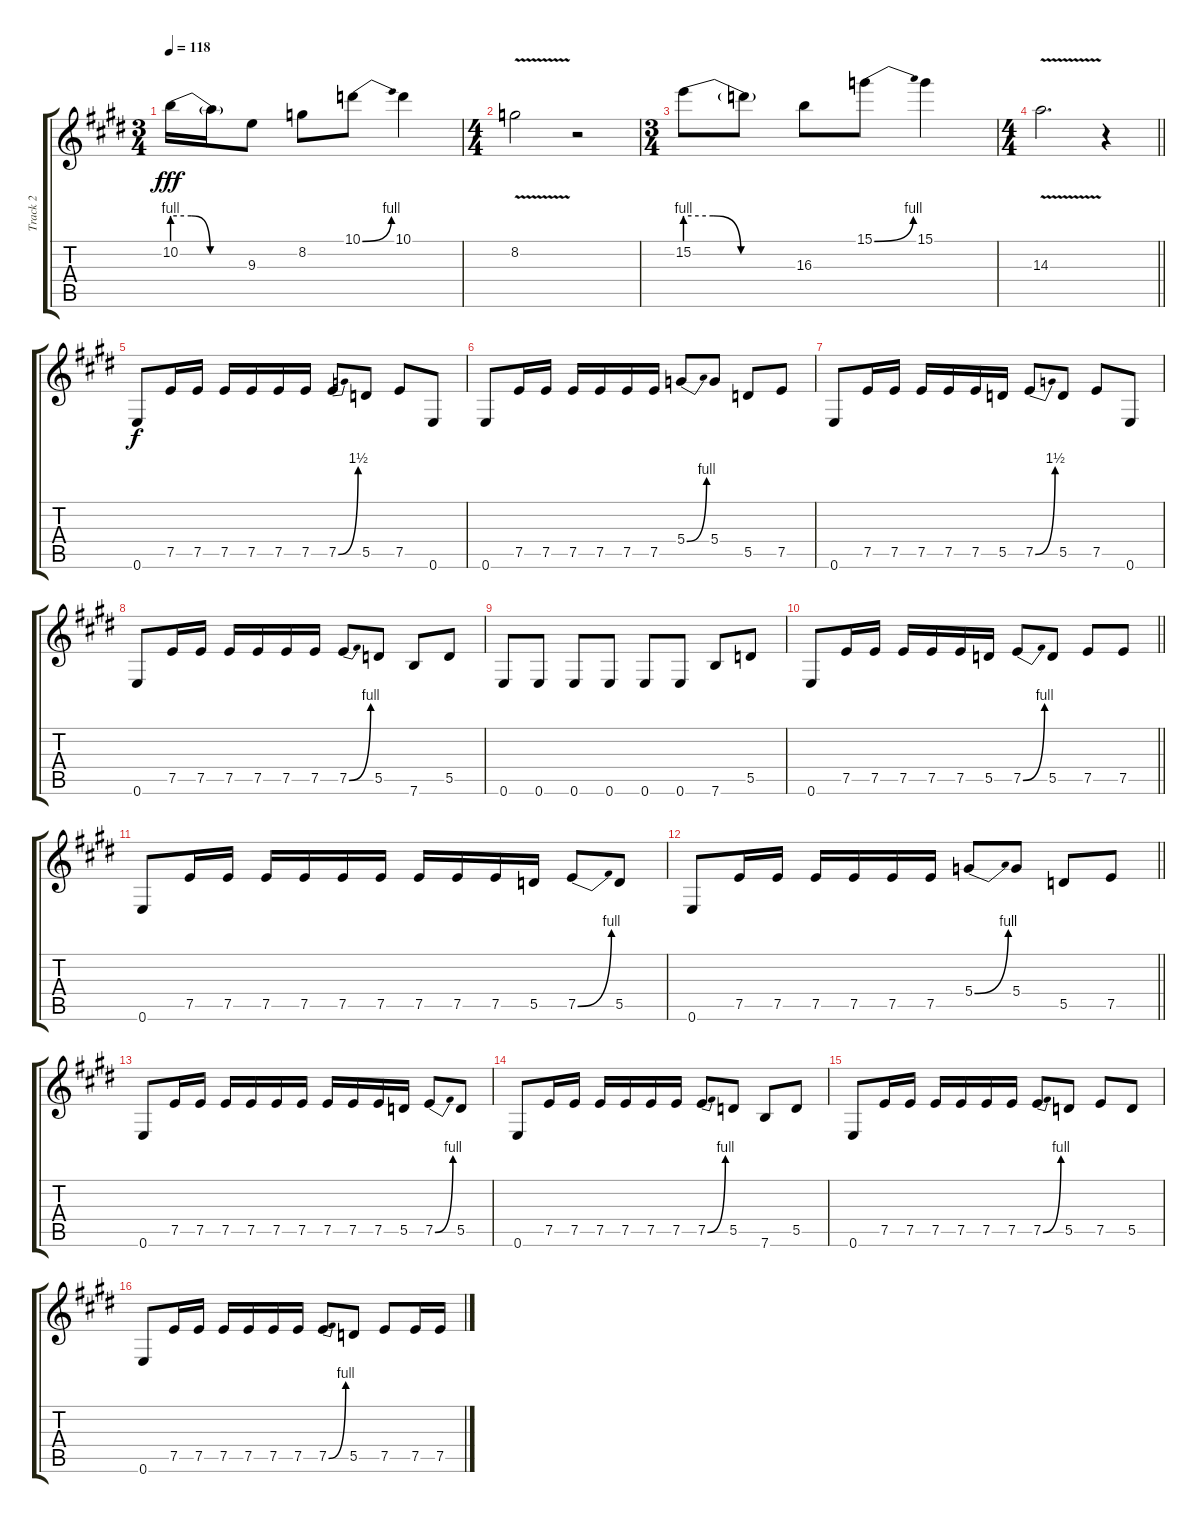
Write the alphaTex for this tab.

\track ("Track 2" "Track 2") {instrument electricguitarjazz}
\staff {score tabs}
\tuning (E4 B3 G3 D3 A2 E2) {hide}
\ts (3 4)
\tempo 118
\clef g2
\ks e
10.2{be (custom 0 4 15 4 30 0 60 0)}.16{dy fff} 10.2{t}.16 9.3.8 8.2.8 10.1{be (bend 0 0 60 4)}.8 10.1.4 |
\ts (4 4)
8.2{v}.2 r.2 |
\ts (3 4)
15.2{be (custom 0 4 15 4 30 0 60 0)}.8 15.2{t}.8 16.3.8 15.1{be (bend 0 0 60 4)}.8 15.1.4 |
\ts (4 4)
\barLineRight lightlight
14.3{v}.2{d} r.4 |
0.6.8{dy f} 7.5.16 7.5.16 7.5.16 7.5.16 7.5.16 7.5.16 7.5{be (bend 0 0 60 6)}.8 5.5.8 7.5.8 0.6.8 |
0.6.8 7.5.16 7.5.16 7.5.16 7.5.16 7.5.16 7.5.16 5.4{be (bend 0 0 60 4)}.8 5.4.8 5.5.8 7.5.8 |
0.6.8 7.5.16 7.5.16 7.5.16 7.5.16 7.5.16 5.5.16 7.5{be (bend 0 0 60 6)}.8 5.5.8 7.5.8 0.6.8 |
0.6.8 7.5.16 7.5.16 7.5.16 7.5.16 7.5.16 7.5.16 7.5{be (bend 0 0 60 4)}.8 5.5.8 7.6.8 5.5.8 |
0.6.8 0.6.8 0.6.8 0.6.8 0.6.8 0.6.8 7.6.8 5.5.8 |
\barLineRight lightlight
0.6.8 7.5.16 7.5.16 7.5.16 7.5.16 7.5.16 5.5.16 7.5{be (bend 0 0 60 4)}.8 5.5.8 7.5.8 7.5.8 |
0.6.8 7.5.16 7.5.16 7.5.16 7.5.16 7.5.16 7.5.16 7.5.16 7.5.16 7.5.16 5.5.16 7.5{be (bend 0 0 60 4)}.8 5.5.8 |
\barLineRight lightlight
0.6.8 7.5.16 7.5.16 7.5.16 7.5.16 7.5.16 7.5.16 5.4{be (bend 0 0 60 4)}.8 5.4.8 5.5.8 7.5.8 |
0.6.8 7.5.16 7.5.16 7.5.16 7.5.16 7.5.16 7.5.16 7.5.16 7.5.16 7.5.16 5.5.16 7.5{be (bend 0 0 60 4)}.8 5.5.8 |
0.6.8 7.5.16 7.5.16 7.5.16 7.5.16 7.5.16 7.5.16 7.5{be (bend 0 0 60 4)}.8 5.5.8 7.6.8 5.5.8 |
0.6.8 7.5.16 7.5.16 7.5.16 7.5.16 7.5.16 7.5.16 7.5{be (bend 0 0 60 4)}.8 5.5.8 7.5.8 5.5.8 |
0.6.8 7.5.16 7.5.16 7.5.16 7.5.16 7.5.16 7.5.16 7.5{be (bend 0 0 60 4)}.8 5.5.8 7.5.8 7.5.16 7.5.16
